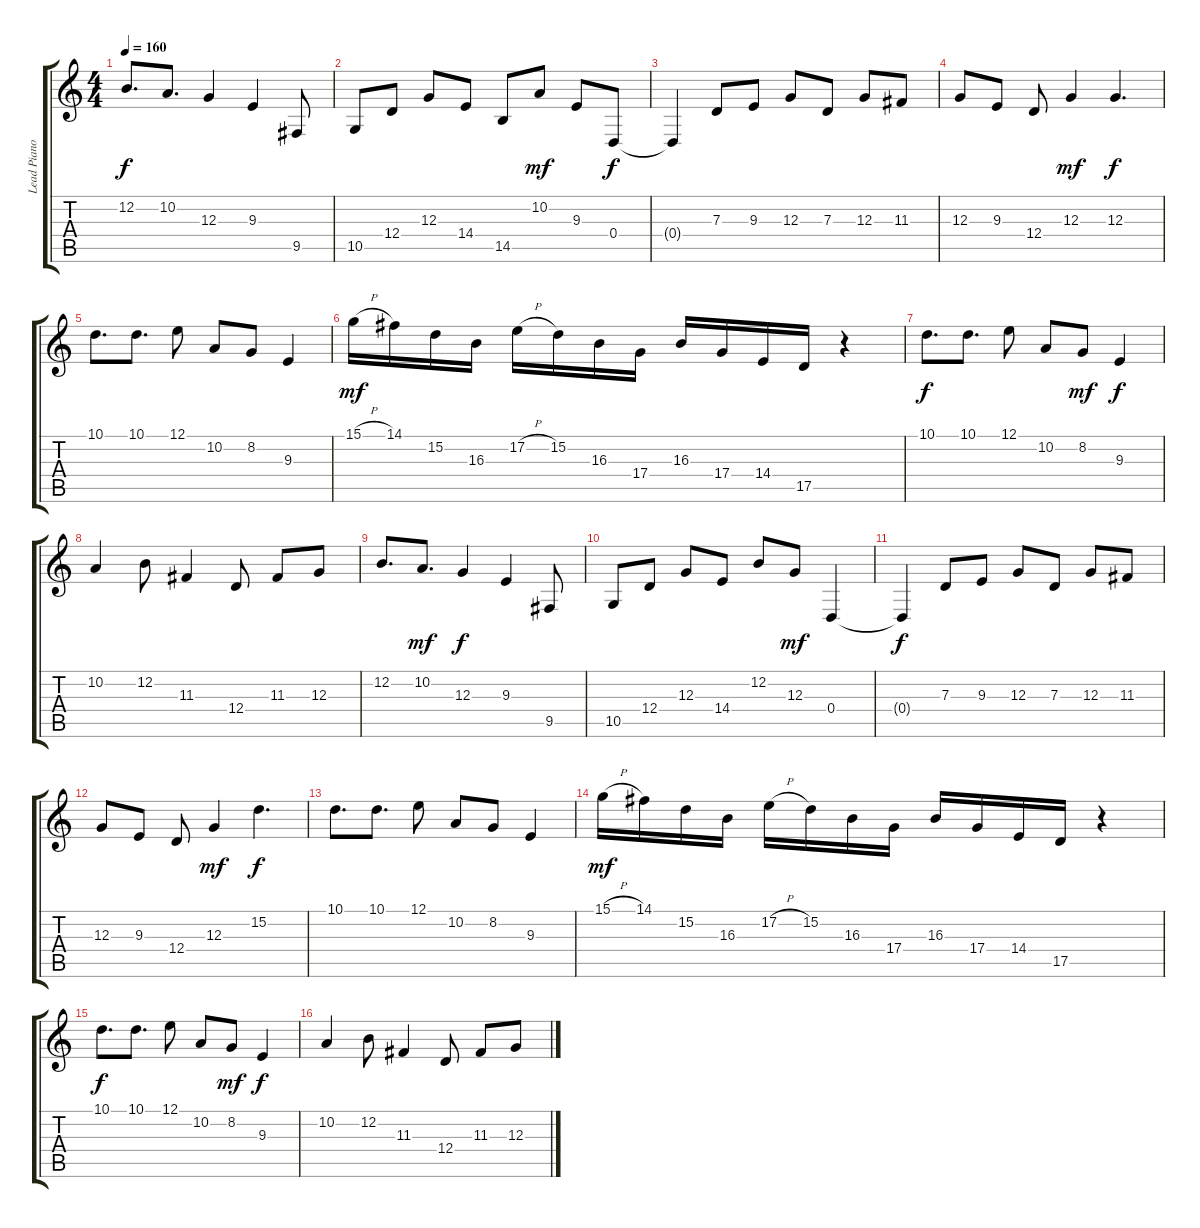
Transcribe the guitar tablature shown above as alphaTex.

\track ("Lead Piano" "Lead Piano") {instrument brightacousticpiano}
\staff {score tabs}
\tuning (E4 B3 G3 D3 A2 D2) {hide}
\ts (4 4)
\tempo 160
\clef g2
\ks c
12.2.8{d dy f} 10.2.8{d} 12.3.4 9.3.4 9.5.8 |
10.5.8 12.4.8 12.3.8 14.4.8 14.5.8 10.2.8{dy mf} 9.3.8 0.4.8{dy f} |
0.4{t}.4 7.3.8 9.3.8 12.3.8 7.3.8 12.3.8 11.3.8 |
12.3.8 9.3.8 12.4.8 12.3.4{dy mf} 12.3.4{d dy f} |
10.1.8{d} 10.1.8{d} 12.1.8 10.2.8 8.2.8 9.3.4 |
15.1{h}.16{dy mf} 14.1.16 15.2.16 16.3.16 17.2{h}.16 15.2.16 16.3.16 17.4.16 16.3.16 17.4.16 14.4.16 17.5.16 r.4 |
10.1.8{d dy f} 10.1.8{d} 12.1.8 10.2.8 8.2.8{dy mf} 9.3.4{dy f} |
10.2.4 12.2.8 11.3.4 12.4.8 11.3.8 12.3.8 |
12.2.8{d} 10.2.8{d dy mf} 12.3.4{dy f} 9.3.4 9.5.8 |
10.5.8 12.4.8 12.3.8 14.4.8 12.2.8 12.3.8{dy mf} 0.4.4 |
0.4{t}.4{dy f} 7.3.8 9.3.8 12.3.8 7.3.8 12.3.8 11.3.8 |
12.3.8 9.3.8 12.4.8 12.3.4{dy mf} 15.2.4{d dy f} |
10.1.8{d} 10.1.8{d} 12.1.8 10.2.8 8.2.8 9.3.4 |
15.1{h}.16{dy mf} 14.1.16 15.2.16 16.3.16 17.2{h}.16 15.2.16 16.3.16 17.4.16 16.3.16 17.4.16 14.4.16 17.5.16 r.4 |
10.1.8{d dy f} 10.1.8{d} 12.1.8 10.2.8 8.2.8{dy mf} 9.3.4{dy f} |
10.2.4 12.2.8 11.3.4 12.4.8 11.3.8 12.3.8
